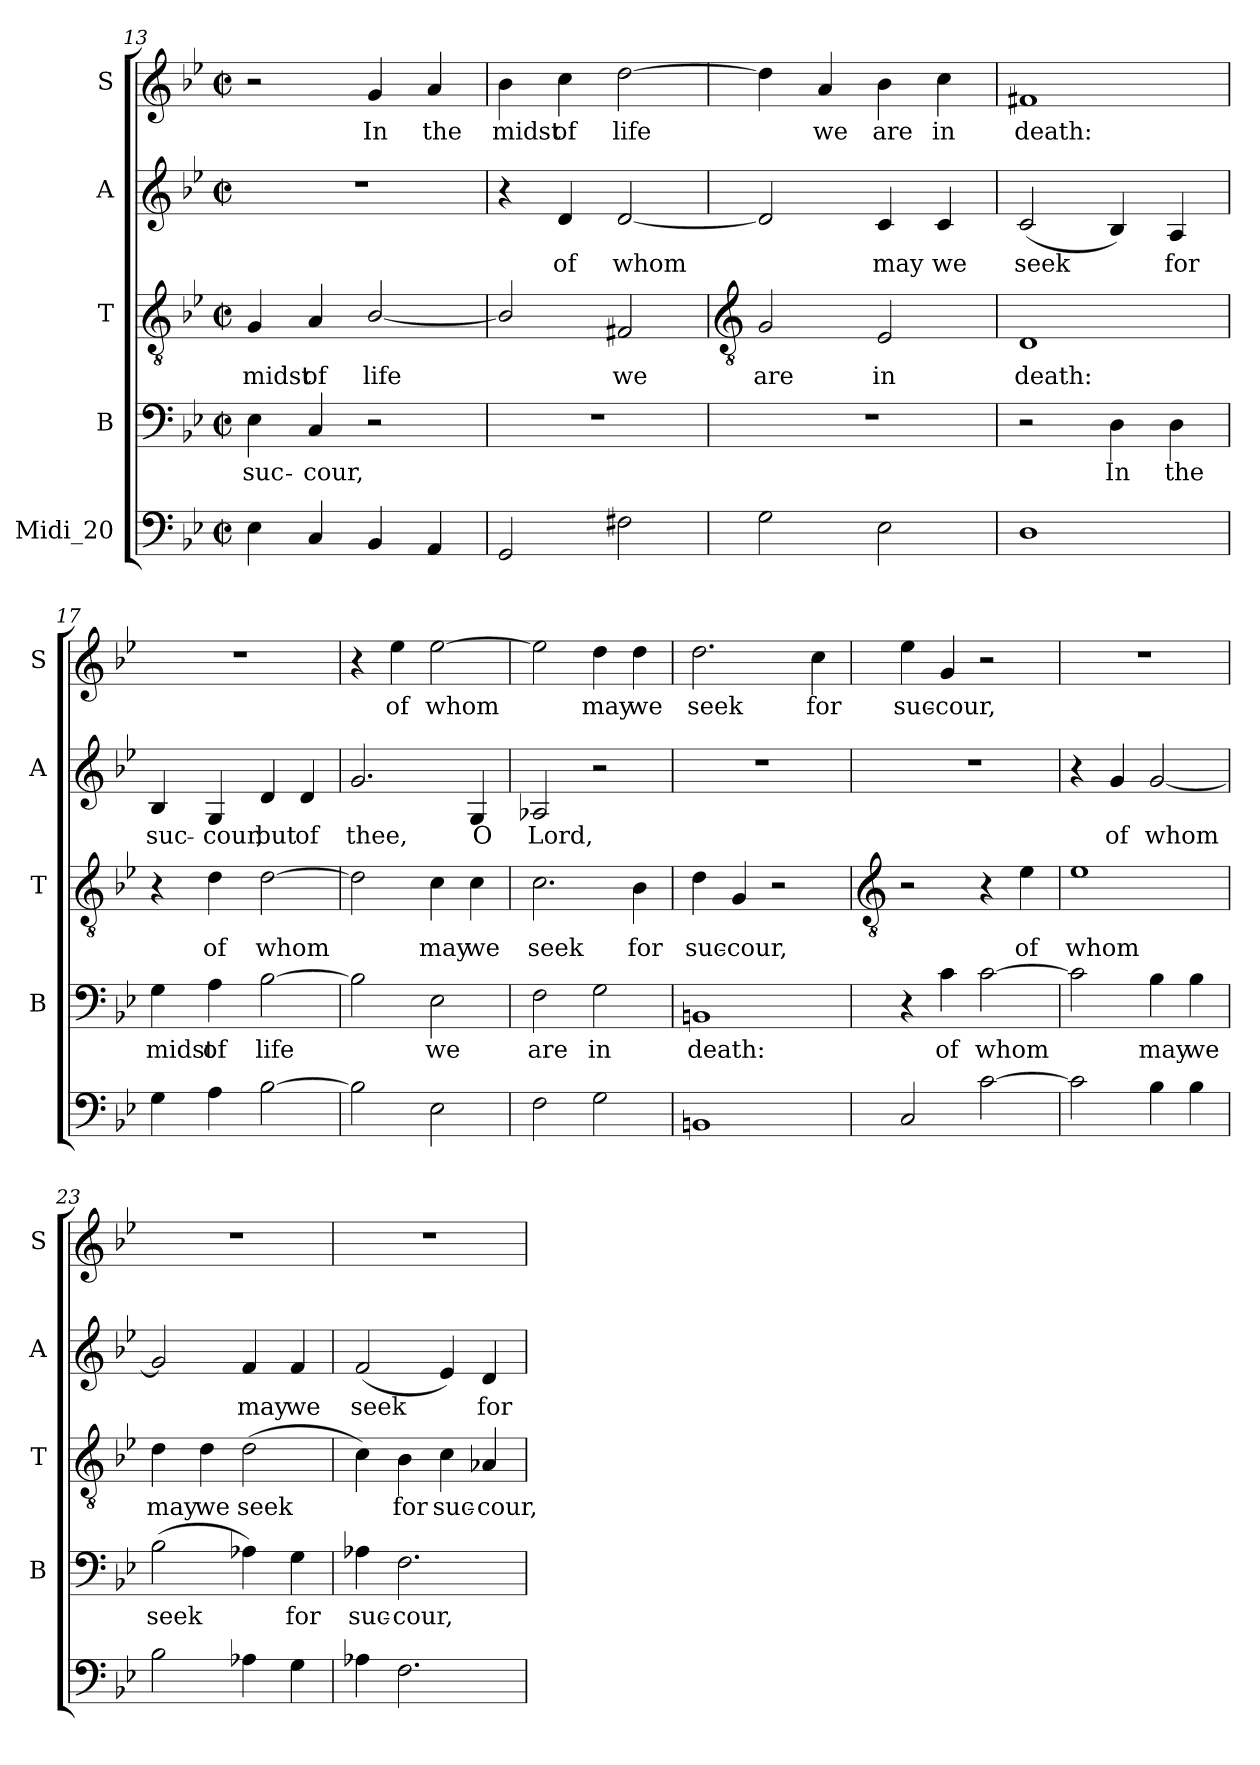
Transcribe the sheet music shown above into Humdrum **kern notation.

**kern	**kern	**text	**kern	**text	**kern	**text	**kern	**text
*part5	*part4	*part4	*part3	*part3	*part2	*part2	*part1	*part1
*staff5	*staff4	*staff4	*staff3	*staff3	*staff2	*staff2	*staff1	*staff1
*I"Midi_20	*I"B	*	*I"T	*	*I"A	*	*I"S	*
*	*I'B	*	*I'T	*	*I'A	*	*I'S	*
*clefF4	*clefF4	*	*clefGv2	*	*clefG2	*	*clefG2	*
*k[b-e-]	*k[b-e-]	*	*k[b-e-]	*	*k[b-e-]	*	*k[b-e-]	*
*B-:	*B-:	*	*B-:	*	*B-:	*	*B-:	*
*M2/2	*M2/2	*	*M2/2	*	*M2/2	*	*M2/2	*
*met(c|)	*met(c|)	*	*met(c|)	*	*met(c|)	*	*met(c|)	*
=13	=13	=13	=13	=13	=13	=13	=13	=13
!	!	!LO:LY:b	!	!LO:LY:b	!	!	!	!
4E-	4E-	suc-	4G	midst	1r	.	2r	.
!	!	!LO:LY:b	!	!LO:LY:b	!	!	!	!
4C	4C	-cour,	4A	of	.	.	.	.
!	!	!	!	!LO:LY:b	!	!	!	!LO:LY:b
4BB-	2r	.	[2B-/	life	.	.	4g	In
!	!	!	!	!	!	!	!	!LO:LY:b
4AA	.	.	.	.	.	.	4a	the
=14	=14	=14	=14	=14	=14	=14	=14	=14
!	!	!	!	!	!	!	!	!LO:LY:b
2GG	1r	.	2B-/]	.	4r	.	4b-	midst
!	!	!	!	!	!	!LO:LY:b	!	!LO:LY:b
.	.	.	.	.	4d	of	4cc	of
!	!	!	!	!LO:LY:b	!	!LO:LY:b	!	!LO:LY:b
2F#X	.	.	2F#X	we	[2d	whom	[2dd	life
!!LO:LB:g=z
=15	=15	=15	=15	=15	=15	=15	=15	=15
*	*	*	*clefGv2	*	*	*	*	*
!	!	!	!	!LO:LY:b	!	!	!	!
2G	1r	.	2G	are	2d]	.	4dd]	.
!	!	!	!	!	!	!	!	!LO:LY:b
.	.	.	.	.	.	.	4a	we
!	!	!	!	!LO:LY:b	!	!LO:LY:b	!	!LO:LY:b
2E-	.	.	2E-	in	4c	may	4b-	are
!	!	!	!	!	!	!LO:LY:b	!	!LO:LY:b
.	.	.	.	.	4c	we	4cc	in
=16	=16	=16	=16	=16	=16	=16	=16	=16
!	!	!	!	!LO:LY:b	!	!LO:LY:b	!	!LO:LY:b
1D	2r	.	1D	death:	(<2c	seek	1f#X	death:
!	!	!LO:LY:b	!	!	!	!	!	!
.	4D	In	.	.	4B-)	.	.	.
!	!	!LO:LY:b	!	!	!	!LO:LY:b	!	!
.	4D	the	.	.	4A	for	.	.
=17	=17	=17	=17	=17	=17	=17	=17	=17
!	!	!LO:LY:b	!	!	!	!LO:LY:b	!	!
4G	4G	midst	4r	.	4B-	suc-	1r	.
!	!	!LO:LY:b	!	!LO:LY:b	!	!LO:LY:b	!	!
4A	4A	of	4d	of	4G	-cour,	.	.
!	!	!LO:LY:b	!	!LO:LY:b	!	!LO:LY:b	!	!
[2B-	[2B-	life	[2d	whom	4d	but	.	.
!	!	!	!	!	!	!LO:LY:b	!	!
.	.	.	.	.	4d	of	.	.
=18	=18	=18	=18	=18	=18	=18	=18	=18
!	!	!	!	!	!	!LO:LY:b	!	!
2B-]	2B-]	.	2d]	.	2.g	thee,	4r	.
!	!	!	!	!	!	!	!	!LO:LY:b
.	.	.	.	.	.	.	4ee-	of
!	!	!LO:LY:b	!	!LO:LY:b	!	!	!	!LO:LY:b
2E-	2E-	we	4c	may	.	.	[2ee-	whom
!	!	!	!	!LO:LY:b	!	!LO:LY:b	!	!
.	.	.	4c	we	4G	O	.	.
=19	=19	=19	=19	=19	=19	=19	=19	=19
!	!	!LO:LY:b	!	!LO:LY:b	!	!LO:LY:b	!	!
2F	2F	are	2.c	seek	2A-X	Lord,	2ee-]	.
!	!	!LO:LY:b	!	!	!	!	!	!LO:LY:b
2G	2G	in	.	.	2r	.	4dd	may
!	!	!	!	!LO:LY:b	!	!	!	!LO:LY:b
.	.	.	4B-	for	.	.	4dd	we
=20	=20	=20	=20	=20	=20	=20	=20	=20
!	!	!LO:LY:b	!	!LO:LY:b	!	!	!	!LO:LY:b
1BBn	1BBn	death:	4d	suc-	1r	.	2.dd	seek
!	!	!	!	!LO:LY:b	!	!	!	!
.	.	.	4G	-cour,	.	.	.	.
.	.	.	2r	.	.	.	.	.
!	!	!	!	!	!	!	!	!LO:LY:b
.	.	.	.	.	.	.	4cc	for
!!LO:LB:g=z
=21	=21	=21	=21	=21	=21	=21	=21	=21
*	*	*	*clefGv2	*	*	*	*	*
!	!	!	!	!	!	!	!	!LO:LY:b
2C	4r	.	2r	.	1r	.	4ee-	suc-
!	!	!LO:LY:b	!	!	!	!	!	!LO:LY:b
.	4c	of	.	.	.	.	4g	-cour,
!	!	!LO:LY:b	!	!	!	!	!	!
[2c	[2c	whom	4r	.	.	.	2r	.
!	!	!	!	!LO:LY:b	!	!	!	!
.	.	.	4e-	of	.	.	.	.
=22	=22	=22	=22	=22	=22	=22	=22	=22
!	!	!	!	!LO:LY:b	!	!	!	!
2c]	2c]	.	1e-	whom	4r	.	1r	.
!	!	!	!	!	!	!LO:LY:b	!	!
.	.	.	.	.	4g	of	.	.
!	!	!LO:LY:b	!	!	!	!LO:LY:b	!	!
4B-	4B-	may	.	.	[2g	whom	.	.
!	!	!LO:LY:b	!	!	!	!	!	!
4B-	4B-	we	.	.	.	.	.	.
=23	=23	=23	=23	=23	=23	=23	=23	=23
!	!	!LO:LY:b	!	!LO:LY:b	!	!	!	!
2B-	(>2B-	seek	4d	may	2g]	.	1r	.
!	!	!	!	!LO:LY:b	!	!	!	!
.	.	.	4d	we	.	.	.	.
!	!	!	!	!LO:LY:b	!	!LO:LY:b	!	!
4A-X	4A-X)	.	(>2d	seek	4f	may	.	.
!	!	!LO:LY:b	!	!	!	!LO:LY:b	!	!
4G	4G	for	.	.	4f	we	.	.
=24	=24	=24	=24	=24	=24	=24	=24	=24
!	!	!LO:LY:b	!	!	!	!LO:LY:b	!	!
4A-X	4A-X	suc-	4c)	.	(<2f	seek	1r	.
!	!	!LO:LY:b	!	!LO:LY:b	!	!	!	!
2.F	2.F	-cour,	4B-	for	.	.	.	.
!	!	!	!	!LO:LY:b	!	!	!	!
.	.	.	4c	suc-	4e-)	.	.	.
!	!	!	!	!LO:LY:b	!	!LO:LY:b	!	!
.	.	.	4A-X	-cour,	4d	for	.	.
=	=	=	=	=	=	=	=	=
*-	*-	*-	*-	*-	*-	*-	*-	*-
